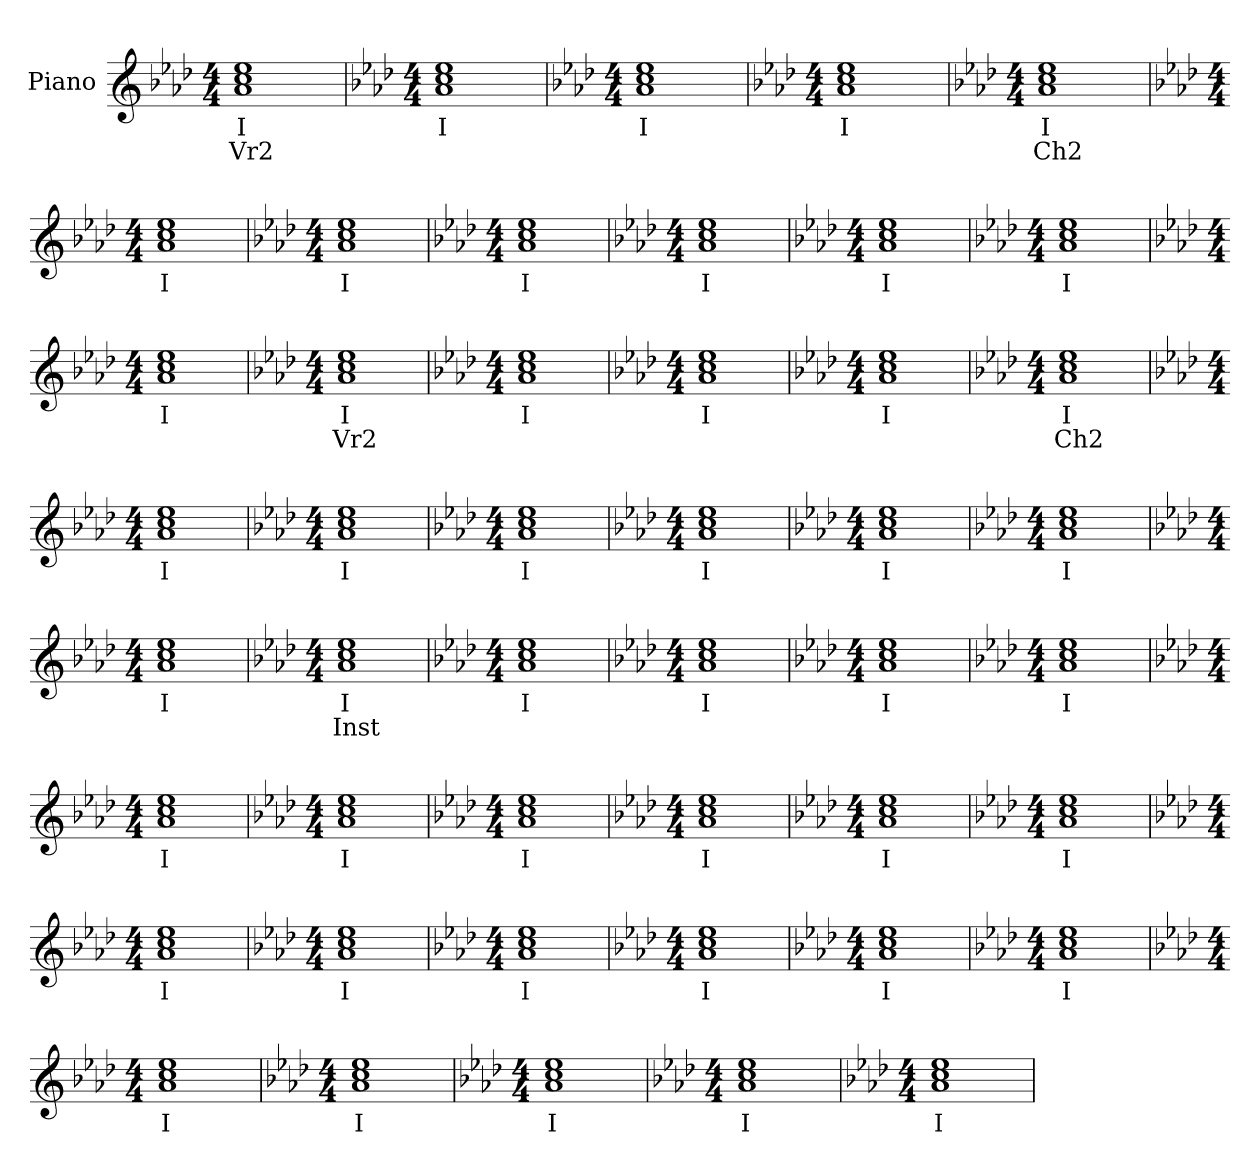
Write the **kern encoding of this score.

**kern	**text	**text
*part1	*part1	*part1
*staff1	*staff1	*staff1
*I"Piano	*	*
*I'Pno	*	*
*k[b-e-a-d-]	*	*
*A-:	*	*
*M4/4	*	*
=	=	=
1a- 1cc 1ee-	I	Vr2
=	=	=
*k[b-e-a-d-]	*	*
*A-:	*	*
*M4/4	*	*
1a- 1cc 1ee-	I	.
=	=	=
*k[b-e-a-d-]	*	*
*A-:	*	*
*M4/4	*	*
1a- 1cc 1ee-	I	.
=	=	=
*k[b-e-a-d-]	*	*
*A-:	*	*
*M4/4	*	*
1a- 1cc 1ee-	I	.
=	=	=
*k[b-e-a-d-]	*	*
*A-:	*	*
*M4/4	*	*
1a- 1cc 1ee-	I	Ch2
=	=	=
*k[b-e-a-d-]	*	*
*A-:	*	*
*M4/4	*	*
1a- 1cc 1ee-	I	.
=	=	=
*k[b-e-a-d-]	*	*
*A-:	*	*
*M4/4	*	*
1a- 1cc 1ee-	I	.
=	=	=
*k[b-e-a-d-]	*	*
*A-:	*	*
*M4/4	*	*
1a- 1cc 1ee-	I	.
=	=	=
*k[b-e-a-d-]	*	*
*A-:	*	*
*M4/4	*	*
1a- 1cc 1ee-	I	.
=	=	=
*k[b-e-a-d-]	*	*
*A-:	*	*
*M4/4	*	*
1a- 1cc 1ee-	I	.
=	=	=
*k[b-e-a-d-]	*	*
*A-:	*	*
*M4/4	*	*
1a- 1cc 1ee-	I	.
=	=	=
*k[b-e-a-d-]	*	*
*A-:	*	*
*M4/4	*	*
1a- 1cc 1ee-	I	.
=	=	=
*k[b-e-a-d-]	*	*
*A-:	*	*
*M4/4	*	*
1a- 1cc 1ee-	I	Vr2
=	=	=
*k[b-e-a-d-]	*	*
*A-:	*	*
*M4/4	*	*
1a- 1cc 1ee-	I	.
=	=	=
*k[b-e-a-d-]	*	*
*A-:	*	*
*M4/4	*	*
1a- 1cc 1ee-	I	.
=	=	=
*k[b-e-a-d-]	*	*
*A-:	*	*
*M4/4	*	*
1a- 1cc 1ee-	I	.
=	=	=
*k[b-e-a-d-]	*	*
*A-:	*	*
*M4/4	*	*
1a- 1cc 1ee-	I	Ch2
=	=	=
*k[b-e-a-d-]	*	*
*A-:	*	*
*M4/4	*	*
1a- 1cc 1ee-	I	.
=	=	=
*k[b-e-a-d-]	*	*
*A-:	*	*
*M4/4	*	*
1a- 1cc 1ee-	I	.
=	=	=
*k[b-e-a-d-]	*	*
*A-:	*	*
*M4/4	*	*
1a- 1cc 1ee-	I	.
=	=	=
*k[b-e-a-d-]	*	*
*A-:	*	*
*M4/4	*	*
1a- 1cc 1ee-	I	.
=	=	=
*k[b-e-a-d-]	*	*
*A-:	*	*
*M4/4	*	*
1a- 1cc 1ee-	I	.
=	=	=
*k[b-e-a-d-]	*	*
*A-:	*	*
*M4/4	*	*
1a- 1cc 1ee-	I	.
=	=	=
*k[b-e-a-d-]	*	*
*A-:	*	*
*M4/4	*	*
1a- 1cc 1ee-	I	.
=	=	=
*k[b-e-a-d-]	*	*
*A-:	*	*
*M4/4	*	*
1a- 1cc 1ee-	I	Inst
=	=	=
*k[b-e-a-d-]	*	*
*A-:	*	*
*M4/4	*	*
1a- 1cc 1ee-	I	.
=	=	=
*k[b-e-a-d-]	*	*
*A-:	*	*
*M4/4	*	*
1a- 1cc 1ee-	I	.
=	=	=
*k[b-e-a-d-]	*	*
*A-:	*	*
*M4/4	*	*
1a- 1cc 1ee-	I	.
=	=	=
*k[b-e-a-d-]	*	*
*A-:	*	*
*M4/4	*	*
1a- 1cc 1ee-	I	.
=	=	=
*k[b-e-a-d-]	*	*
*A-:	*	*
*M4/4	*	*
1a- 1cc 1ee-	I	.
=	=	=
*k[b-e-a-d-]	*	*
*A-:	*	*
*M4/4	*	*
1a- 1cc 1ee-	I	.
=	=	=
*k[b-e-a-d-]	*	*
*A-:	*	*
*M4/4	*	*
1a- 1cc 1ee-	I	.
=	=	=
*k[b-e-a-d-]	*	*
*A-:	*	*
*M4/4	*	*
1a- 1cc 1ee-	I	.
=	=	=
*k[b-e-a-d-]	*	*
*A-:	*	*
*M4/4	*	*
1a- 1cc 1ee-	I	.
=	=	=
*k[b-e-a-d-]	*	*
*A-:	*	*
*M4/4	*	*
1a- 1cc 1ee-	I	.
=	=	=
*k[b-e-a-d-]	*	*
*A-:	*	*
*M4/4	*	*
1a- 1cc 1ee-	I	.
=	=	=
*k[b-e-a-d-]	*	*
*A-:	*	*
*M4/4	*	*
1a- 1cc 1ee-	I	.
=	=	=
*k[b-e-a-d-]	*	*
*A-:	*	*
*M4/4	*	*
1a- 1cc 1ee-	I	.
=	=	=
*k[b-e-a-d-]	*	*
*A-:	*	*
*M4/4	*	*
1a- 1cc 1ee-	I	.
=	=	=
*k[b-e-a-d-]	*	*
*A-:	*	*
*M4/4	*	*
1a- 1cc 1ee-	I	.
=	=	=
*k[b-e-a-d-]	*	*
*A-:	*	*
*M4/4	*	*
1a- 1cc 1ee-	I	.
=	=	=
*k[b-e-a-d-]	*	*
*A-:	*	*
*M4/4	*	*
1a- 1cc 1ee-	I	.
=	=	=
*k[b-e-a-d-]	*	*
*A-:	*	*
*M4/4	*	*
1a- 1cc 1ee-	I	.
=	=	=
*k[b-e-a-d-]	*	*
*A-:	*	*
*M4/4	*	*
1a- 1cc 1ee-	I	.
=	=	=
*k[b-e-a-d-]	*	*
*A-:	*	*
*M4/4	*	*
1a- 1cc 1ee-	I	.
=	=	=
*k[b-e-a-d-]	*	*
*A-:	*	*
*M4/4	*	*
1a- 1cc 1ee-	I	.
=	=	=
*-	*-	*-
